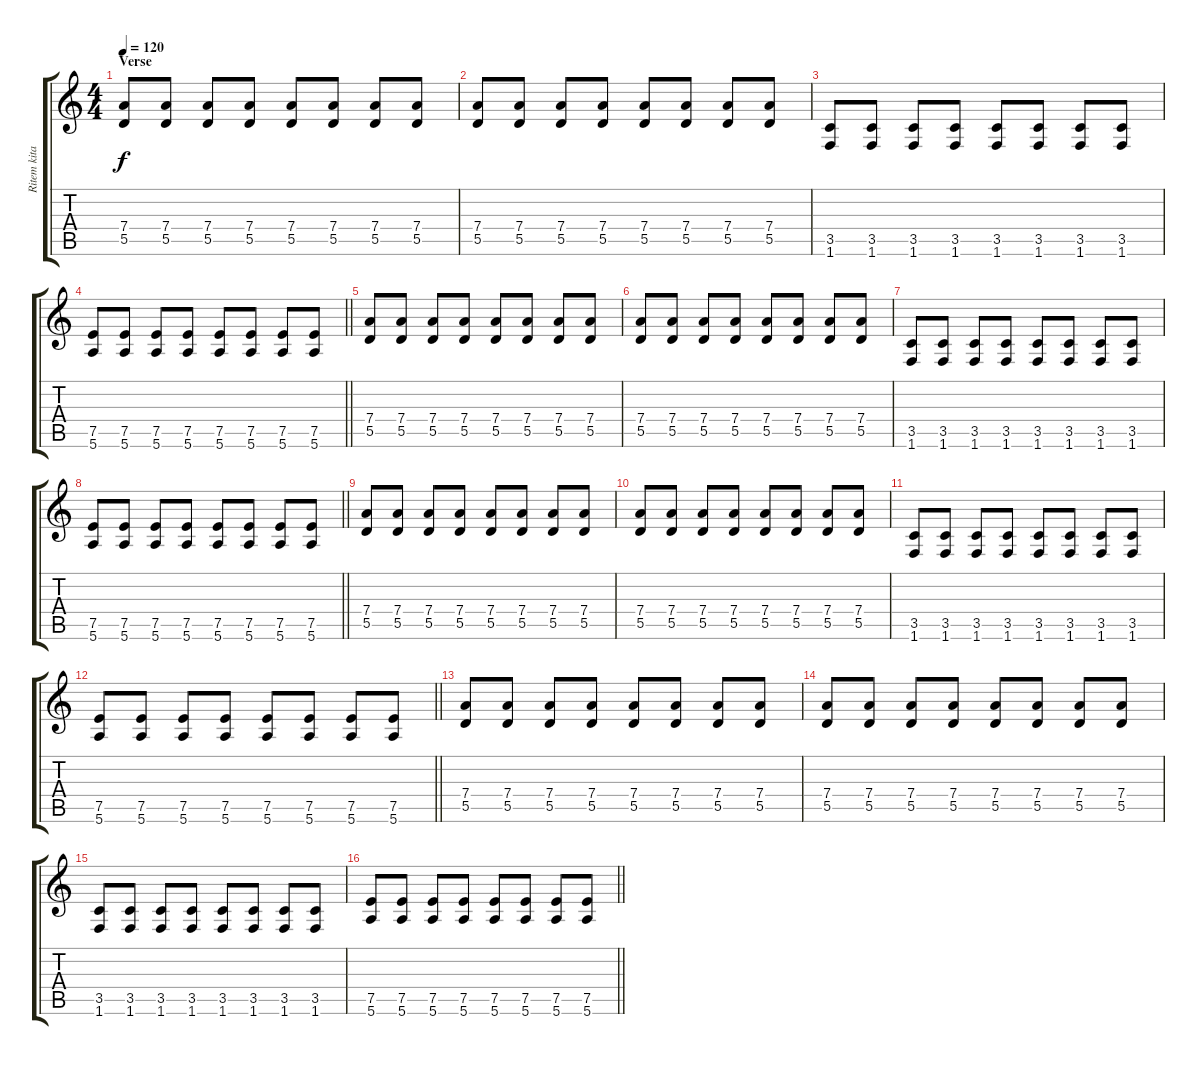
\track ("Ritem kitara" "Ritem kita") {instrument distortionguitar}
\staff {score tabs}
\tuning (E4 B3 G3 D3 A2 E2) {hide}
\ts (4 4)
\section ("" "Verse")
\tempo 120
\clef g2
\ks c
(7.4 5.5).8{dy f} (7.4 5.5).8 (7.4 5.5).8 (7.4 5.5).8 (7.4 5.5).8 (7.4 5.5).8 (7.4 5.5).8 (7.4 5.5).8 |
(7.4 5.5).8 (7.4 5.5).8 (7.4 5.5).8 (7.4 5.5).8 (7.4 5.5).8 (7.4 5.5).8 (7.4 5.5).8 (7.4 5.5).8 |
(3.5 1.6).8 (3.5 1.6).8 (3.5 1.6).8 (3.5 1.6).8 (3.5 1.6).8 (3.5 1.6).8 (3.5 1.6).8 (3.5 1.6).8 |
\barLineRight lightlight
(7.5 5.6).8 (7.5 5.6).8 (7.5 5.6).8 (7.5 5.6).8 (7.5 5.6).8 (7.5 5.6).8 (7.5 5.6).8 (7.5 5.6).8 |
(7.4 5.5).8 (7.4 5.5).8 (7.4 5.5).8 (7.4 5.5).8 (7.4 5.5).8 (7.4 5.5).8 (7.4 5.5).8 (7.4 5.5).8 |
(7.4 5.5).8 (7.4 5.5).8 (7.4 5.5).8 (7.4 5.5).8 (7.4 5.5).8 (7.4 5.5).8 (7.4 5.5).8 (7.4 5.5).8 |
(3.5 1.6).8 (3.5 1.6).8 (3.5 1.6).8 (3.5 1.6).8 (3.5 1.6).8 (3.5 1.6).8 (3.5 1.6).8 (3.5 1.6).8 |
\barLineRight lightlight
(7.5 5.6).8 (7.5 5.6).8 (7.5 5.6).8 (7.5 5.6).8 (7.5 5.6).8 (7.5 5.6).8 (7.5 5.6).8 (7.5 5.6).8 |
(7.4 5.5).8 (7.4 5.5).8 (7.4 5.5).8 (7.4 5.5).8 (7.4 5.5).8 (7.4 5.5).8 (7.4 5.5).8 (7.4 5.5).8 |
(7.4 5.5).8 (7.4 5.5).8 (7.4 5.5).8 (7.4 5.5).8 (7.4 5.5).8 (7.4 5.5).8 (7.4 5.5).8 (7.4 5.5).8 |
(3.5 1.6).8 (3.5 1.6).8 (3.5 1.6).8 (3.5 1.6).8 (3.5 1.6).8 (3.5 1.6).8 (3.5 1.6).8 (3.5 1.6).8 |
\barLineRight lightlight
(7.5 5.6).8 (7.5 5.6).8 (7.5 5.6).8 (7.5 5.6).8 (7.5 5.6).8 (7.5 5.6).8 (7.5 5.6).8 (7.5 5.6).8 |
(7.4 5.5).8 (7.4 5.5).8 (7.4 5.5).8 (7.4 5.5).8 (7.4 5.5).8 (7.4 5.5).8 (7.4 5.5).8 (7.4 5.5).8 |
(7.4 5.5).8 (7.4 5.5).8 (7.4 5.5).8 (7.4 5.5).8 (7.4 5.5).8 (7.4 5.5).8 (7.4 5.5).8 (7.4 5.5).8 |
(3.5 1.6).8 (3.5 1.6).8 (3.5 1.6).8 (3.5 1.6).8 (3.5 1.6).8 (3.5 1.6).8 (3.5 1.6).8 (3.5 1.6).8 |
\barLineRight lightlight
(7.5 5.6).8 (7.5 5.6).8 (7.5 5.6).8 (7.5 5.6).8 (7.5 5.6).8 (7.5 5.6).8 (7.5 5.6).8 (7.5 5.6).8
